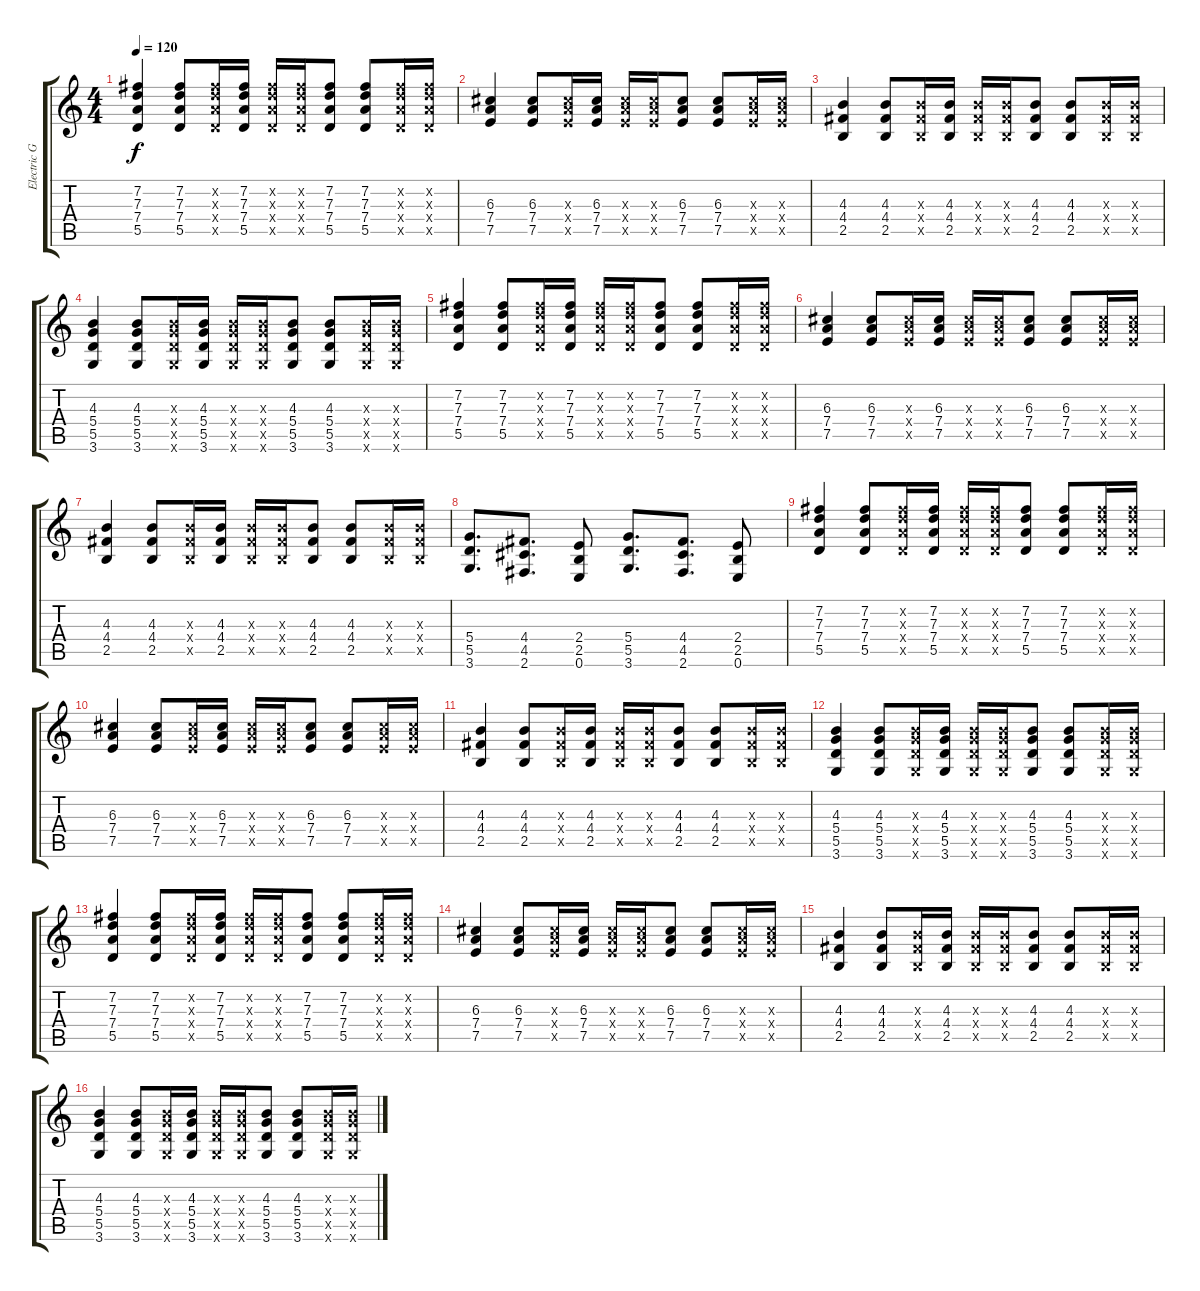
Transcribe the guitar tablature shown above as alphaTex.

\track ("Electric Guitar" "Electric G") {instrument distortionguitar}
\staff {score tabs}
\tuning (E4 B3 G3 D3 A2 E2) {hide}
\ts (4 4)
\tempo 120
\clef g2
\ks c
(7.2 7.3 7.4 5.5).4{dy f} (7.2 7.3 7.4 5.5).8 (7.2{x} 7.3{x} 7.4{x} 5.5{x}).16 (7.2 7.3 7.4 5.5).16 (7.2{x} 7.3{x} 7.4{x} 5.5{x}).16 (7.2{x} 7.3{x} 7.4{x} 5.5{x}).16 (7.2 7.3 7.4 5.5).8 (7.2 7.3 7.4 5.5).8 (7.2{x} 7.3{x} 7.4{x} 5.5{x}).16 (7.2{x} 7.3{x} 7.4{x} 5.5{x}).16 |
(6.3 7.4 7.5).4 (6.3 7.4 7.5).8 (6.3{x} 7.4{x} 7.5{x}).16 (6.3 7.4 7.5).16 (6.3{x} 7.4{x} 7.5{x}).16 (6.3{x} 7.4{x} 7.5{x}).16 (6.3 7.4 7.5).8 (6.3 7.4 7.5).8 (6.3{x} 7.4{x} 7.5{x}).16 (6.3{x} 7.4{x} 7.5{x}).16 |
(4.3 4.4 2.5).4 (4.3 4.4 2.5).8 (4.3{x} 4.4{x} 2.5{x}).16 (4.3 4.4 2.5).16 (4.3{x} 4.4{x} 2.5{x}).16 (4.3{x} 4.4{x} 2.5{x}).16 (4.3 4.4 2.5).8 (4.3 4.4 2.5).8 (4.3{x} 4.4{x} 2.5{x}).16 (4.3{x} 4.4{x} 2.5{x}).16 |
(4.3 5.4 5.5 3.6).4 (4.3 5.4 5.5 3.6).8 (4.3{x} 5.4{x} 5.5{x} 3.6{x}).16 (4.3 5.4 5.5 3.6).16 (4.3{x} 5.4{x} 5.5{x} 3.6{x}).16 (4.3{x} 5.4{x} 5.5{x} 3.6{x}).16 (4.3 5.4 5.5 3.6).8 (4.3 5.4 5.5 3.6).8 (4.3{x} 5.4{x} 5.5{x} 3.6{x}).16 (4.3{x} 5.4{x} 5.5{x} 3.6{x}).16 |
(7.2 7.3 7.4 5.5).4 (7.2 7.3 7.4 5.5).8 (7.2{x} 7.3{x} 7.4{x} 5.5{x}).16 (7.2 7.3 7.4 5.5).16 (7.2{x} 7.3{x} 7.4{x} 5.5{x}).16 (7.2{x} 7.3{x} 7.4{x} 5.5{x}).16 (7.2 7.3 7.4 5.5).8 (7.2 7.3 7.4 5.5).8 (7.2{x} 7.3{x} 7.4{x} 5.5{x}).16 (7.2{x} 7.3{x} 7.4{x} 5.5{x}).16 |
(6.3 7.4 7.5).4 (6.3 7.4 7.5).8 (6.3{x} 7.4{x} 7.5{x}).16 (6.3 7.4 7.5).16 (6.3{x} 7.4{x} 7.5{x}).16 (6.3{x} 7.4{x} 7.5{x}).16 (6.3 7.4 7.5).8 (6.3 7.4 7.5).8 (6.3{x} 7.4{x} 7.5{x}).16 (6.3{x} 7.4{x} 7.5{x}).16 |
(4.3 4.4 2.5).4 (4.3 4.4 2.5).8 (4.3{x} 4.4{x} 2.5{x}).16 (4.3 4.4 2.5).16 (4.3{x} 4.4{x} 2.5{x}).16 (4.3{x} 4.4{x} 2.5{x}).16 (4.3 4.4 2.5).8 (4.3 4.4 2.5).8 (4.3{x} 4.4{x} 2.5{x}).16 (4.3{x} 4.4{x} 2.5{x}).16 |
(5.4 5.5 3.6).8{d} (4.4 4.5 2.6).8{d} (2.4 2.5 0.6).8 (5.4 5.5 3.6).8{d} (4.4 4.5 2.6).8{d} (2.4 2.5 0.6).8 |
(7.2 7.3 7.4 5.5).4 (7.2 7.3 7.4 5.5).8 (7.2{x} 7.3{x} 7.4{x} 5.5{x}).16 (7.2 7.3 7.4 5.5).16 (7.2{x} 7.3{x} 7.4{x} 5.5{x}).16 (7.2{x} 7.3{x} 7.4{x} 5.5{x}).16 (7.2 7.3 7.4 5.5).8 (7.2 7.3 7.4 5.5).8 (7.2{x} 7.3{x} 7.4{x} 5.5{x}).16 (7.2{x} 7.3{x} 7.4{x} 5.5{x}).16 |
(6.3 7.4 7.5).4 (6.3 7.4 7.5).8 (6.3{x} 7.4{x} 7.5{x}).16 (6.3 7.4 7.5).16 (6.3{x} 7.4{x} 7.5{x}).16 (6.3{x} 7.4{x} 7.5{x}).16 (6.3 7.4 7.5).8 (6.3 7.4 7.5).8 (6.3{x} 7.4{x} 7.5{x}).16 (6.3{x} 7.4{x} 7.5{x}).16 |
(4.3 4.4 2.5).4 (4.3 4.4 2.5).8 (4.3{x} 4.4{x} 2.5{x}).16 (4.3 4.4 2.5).16 (4.3{x} 4.4{x} 2.5{x}).16 (4.3{x} 4.4{x} 2.5{x}).16 (4.3 4.4 2.5).8 (4.3 4.4 2.5).8 (4.3{x} 4.4{x} 2.5{x}).16 (4.3{x} 4.4{x} 2.5{x}).16 |
(4.3 5.4 5.5 3.6).4 (4.3 5.4 5.5 3.6).8 (4.3{x} 5.4{x} 5.5{x} 3.6{x}).16 (4.3 5.4 5.5 3.6).16 (4.3{x} 5.4{x} 5.5{x} 3.6{x}).16 (4.3{x} 5.4{x} 5.5{x} 3.6{x}).16 (4.3 5.4 5.5 3.6).8 (4.3 5.4 5.5 3.6).8 (4.3{x} 5.4{x} 5.5{x} 3.6{x}).16 (4.3{x} 5.4{x} 5.5{x} 3.6{x}).16 |
(7.2 7.3 7.4 5.5).4 (7.2 7.3 7.4 5.5).8 (7.2{x} 7.3{x} 7.4{x} 5.5{x}).16 (7.2 7.3 7.4 5.5).16 (7.2{x} 7.3{x} 7.4{x} 5.5{x}).16 (7.2{x} 7.3{x} 7.4{x} 5.5{x}).16 (7.2 7.3 7.4 5.5).8 (7.2 7.3 7.4 5.5).8 (7.2{x} 7.3{x} 7.4{x} 5.5{x}).16 (7.2{x} 7.3{x} 7.4{x} 5.5{x}).16 |
(6.3 7.4 7.5).4 (6.3 7.4 7.5).8 (6.3{x} 7.4{x} 7.5{x}).16 (6.3 7.4 7.5).16 (6.3{x} 7.4{x} 7.5{x}).16 (6.3{x} 7.4{x} 7.5{x}).16 (6.3 7.4 7.5).8 (6.3 7.4 7.5).8 (6.3{x} 7.4{x} 7.5{x}).16 (6.3{x} 7.4{x} 7.5{x}).16 |
(4.3 4.4 2.5).4 (4.3 4.4 2.5).8 (4.3{x} 4.4{x} 2.5{x}).16 (4.3 4.4 2.5).16 (4.3{x} 4.4{x} 2.5{x}).16 (4.3{x} 4.4{x} 2.5{x}).16 (4.3 4.4 2.5).8 (4.3 4.4 2.5).8 (4.3{x} 4.4{x} 2.5{x}).16 (4.3{x} 4.4{x} 2.5{x}).16 |
(4.3 5.4 5.5 3.6).4 (4.3 5.4 5.5 3.6).8 (4.3{x} 5.4{x} 5.5{x} 3.6{x}).16 (4.3 5.4 5.5 3.6).16 (4.3{x} 5.4{x} 5.5{x} 3.6{x}).16 (4.3{x} 5.4{x} 5.5{x} 3.6{x}).16 (4.3 5.4 5.5 3.6).8 (4.3 5.4 5.5 3.6).8 (4.3{x} 5.4{x} 5.5{x} 3.6{x}).16 (4.3{x} 5.4{x} 5.5{x} 3.6{x}).16
